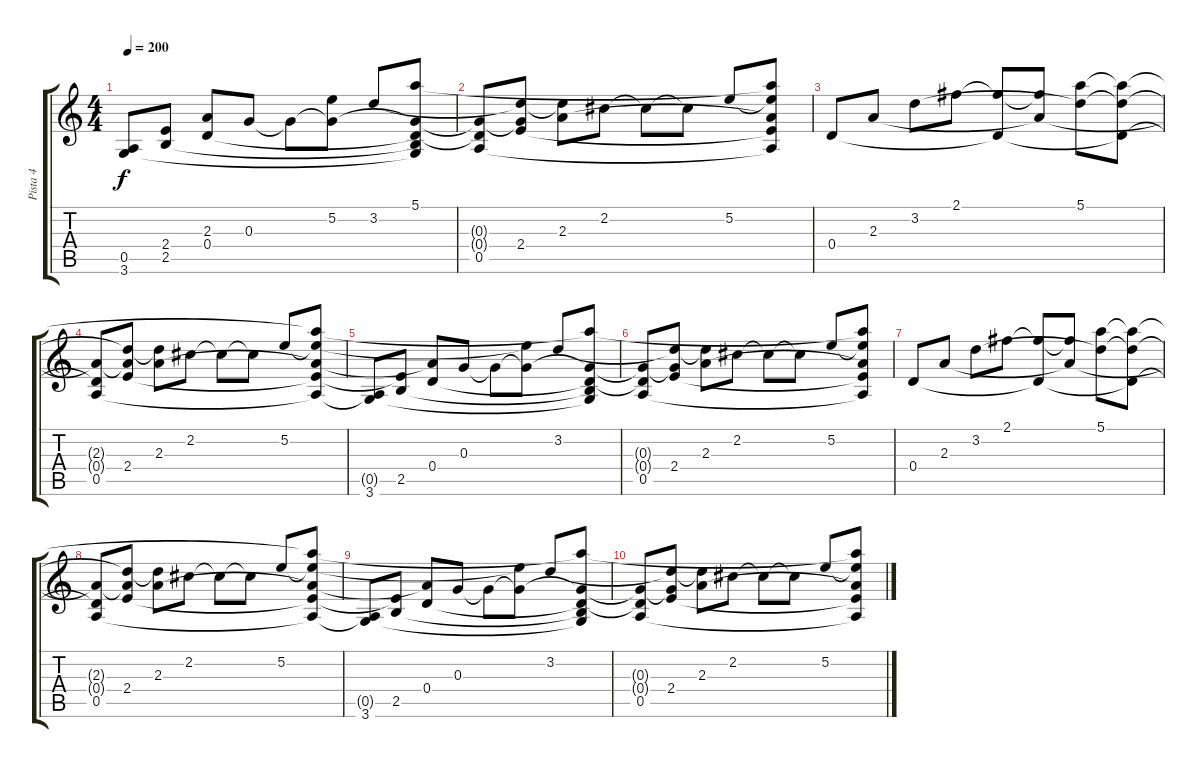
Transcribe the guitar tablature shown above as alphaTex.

\track ("Pista 4" "Pista 4") {instrument electricguitarmuted}
\staff {score tabs}
\tuning (E4 B3 G3 D3 A2 E2) {hide}
\ts (4 4)
\tempo 200
\clef g2
\ks c
(0.5{t} 3.6).8{dy f} (2.4{t} 2.5).8 (2.3{t} 0.4).8 0.3.8 0.3{t}.8 (5.2{t} 0.3{t}).8 3.2.8 (5.1{t} 0.3{t} 0.4{t} 2.5{t} 3.6{t}).8 |
(0.3{t} 0.4{t} 0.5).8 (3.2{t} 0.3{t} 2.4).8 (3.2{t} 2.3).8 2.2.8 2.2{t}.8 2.2{t}.8 5.2.8 (5.1{t} 5.2{t} 2.3{t} 2.4{t} 0.5{t}).8 |
0.4.8 2.3.8 3.2.8 2.1.8 (2.1{t} 0.4{t}).8 (2.1{t} 2.3{t}).8 (5.1 3.2{t}).8 (5.1{t} 3.2{t} 0.4{t}).8 |
(2.3{t} 0.4{t} 0.5).8 (3.2{t} 2.3{t} 2.4).8 (3.2{t} 2.3).8 2.2.8 2.2{t}.8 2.2{t}.8 5.2.8 (5.1{t} 5.2{t} 2.3{t} 2.4{t} 0.5{t}).8 |
(0.5{t} 3.6).8 (2.4{t} 2.5).8 (2.3{t} 0.4).8 0.3.8 0.3{t}.8 (5.2{t} 0.3{t}).8 3.2.8 (5.1{t} 0.3{t} 0.4{t} 2.5{t} 3.6{t}).8 |
(0.3{t} 0.4{t} 0.5).8 (3.2{t} 0.3{t} 2.4).8 (3.2{t} 2.3).8 2.2.8 2.2{t}.8 2.2{t}.8 5.2.8 (5.1{t} 5.2{t} 2.3{t} 2.4{t} 0.5{t}).8 |
0.4.8 2.3.8 3.2.8 2.1.8 (2.1{t} 0.4{t}).8 (2.1{t} 2.3{t}).8 (5.1 3.2{t}).8 (5.1{t} 3.2{t} 0.4{t}).8 |
(2.3{t} 0.4{t} 0.5).8 (3.2{t} 2.3{t} 2.4).8 (3.2{t} 2.3).8 2.2.8 2.2{t}.8 2.2{t}.8 5.2.8 (5.1{t} 5.2{t} 2.3{t} 2.4{t} 0.5{t}).8 |
(0.5{t} 3.6).8 (2.4{t} 2.5).8 (2.3{t} 0.4).8 0.3.8 0.3{t}.8 (5.2{t} 0.3{t}).8 3.2.8 (5.1{t} 0.3{t} 0.4{t} 2.5{t} 3.6{t}).8 |
(0.3{t} 0.4{t} 0.5).8 (3.2{t} 0.3{t} 2.4).8 (3.2{t} 2.3).8 2.2.8 2.2{t}.8 2.2{t}.8 5.2.8 (5.1{t} 5.2{t} 2.3{t} 2.4{t} 0.5{t}).8
